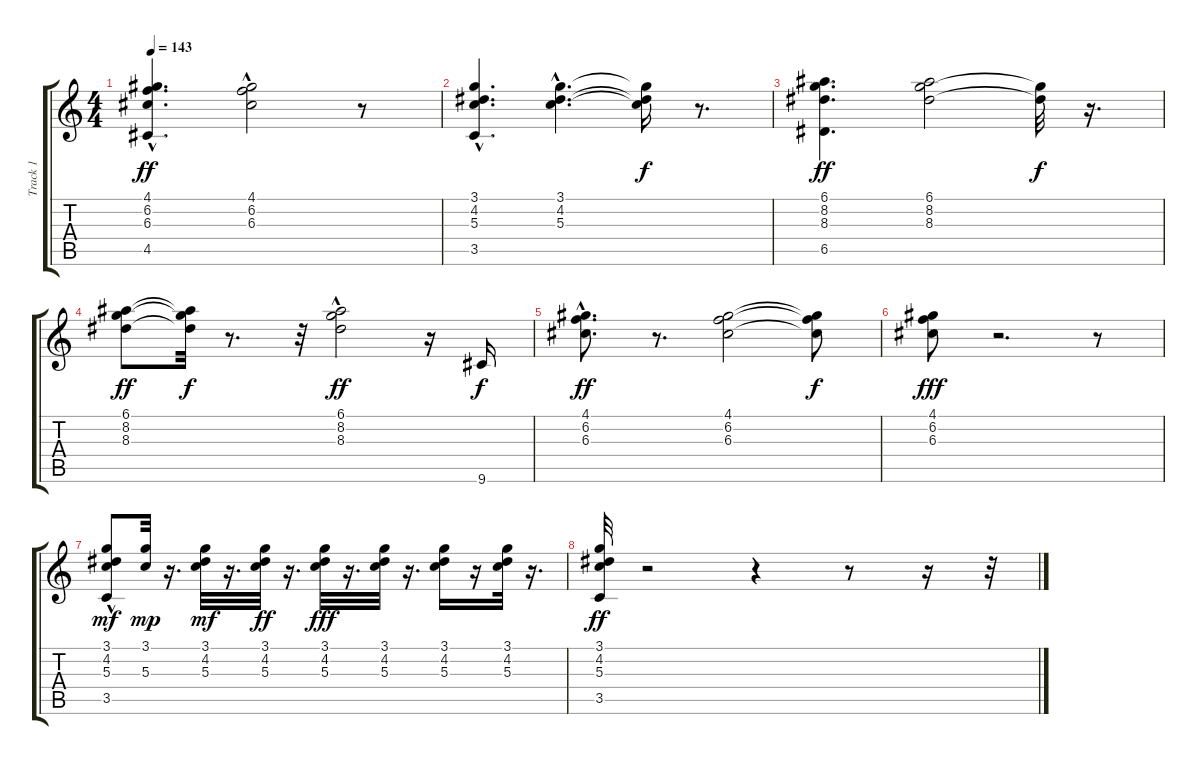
\track ("Track 1" "Track 1") {instrument distortionguitar}
\staff {score tabs}
\tuning (E4 B3 G3 D3 A2 E2) {hide}
\ts (4 4)
\tempo 143
\clef g2
\ks c
(4.1{hac} 6.2{hac} 6.3{hac} 4.5{hac}).4{d dy ff} (4.1{hac} 6.2{hac} 6.3).2 r.8 |
(3.1 4.2{hac} 5.3{hac} 3.5).4{d} (3.1{hac} 4.2{hac} 5.3{hac}).4{d} (3.1{t} 4.2{t} 5.3{t}).16{dy f} r.8{d} |
(6.1 8.2 8.3 6.5).4{d dy ff} (6.1 8.2 8.3).2 (8.2{t} 8.3{t}).32{dy f} r.16{d} |
(6.1 8.2 8.3).8{dy ff} (6.1{t} 8.2{t} 8.3{t}).32{dy f} r.8{d} r.32 (6.1{hac} 8.2 8.3).2{dy ff} r.16 9.6.16{dy f} |
(4.1 6.2{hac} 6.3).8{d dy ff} r.8{d} (4.1 6.2 6.3).2 (4.1{t} 6.2{t} 6.3{t}).8{dy f} |
(4.1 6.2 6.3).8{dy fff} r.2{d} r.8 |
(3.1 4.2{hac} 5.3 3.5{hac}).8{dy mf} (3.1 5.3).32{dy mp} r.16{d} (3.1 4.2 5.3).32{dy mf} r.16{d} (3.1 4.2 5.3).32{dy ff} r.16{d} (3.1 4.2 5.3).32{dy fff} r.16{d} (3.1 4.2 5.3).32 r.16{d} (3.1 4.2 5.3).16 r.16 (3.1 4.2 5.3).32 r.16{d} |
(3.1 4.2 5.3 3.5).32{dy ff} r.2 r.4 r.8 r.16 r.32
